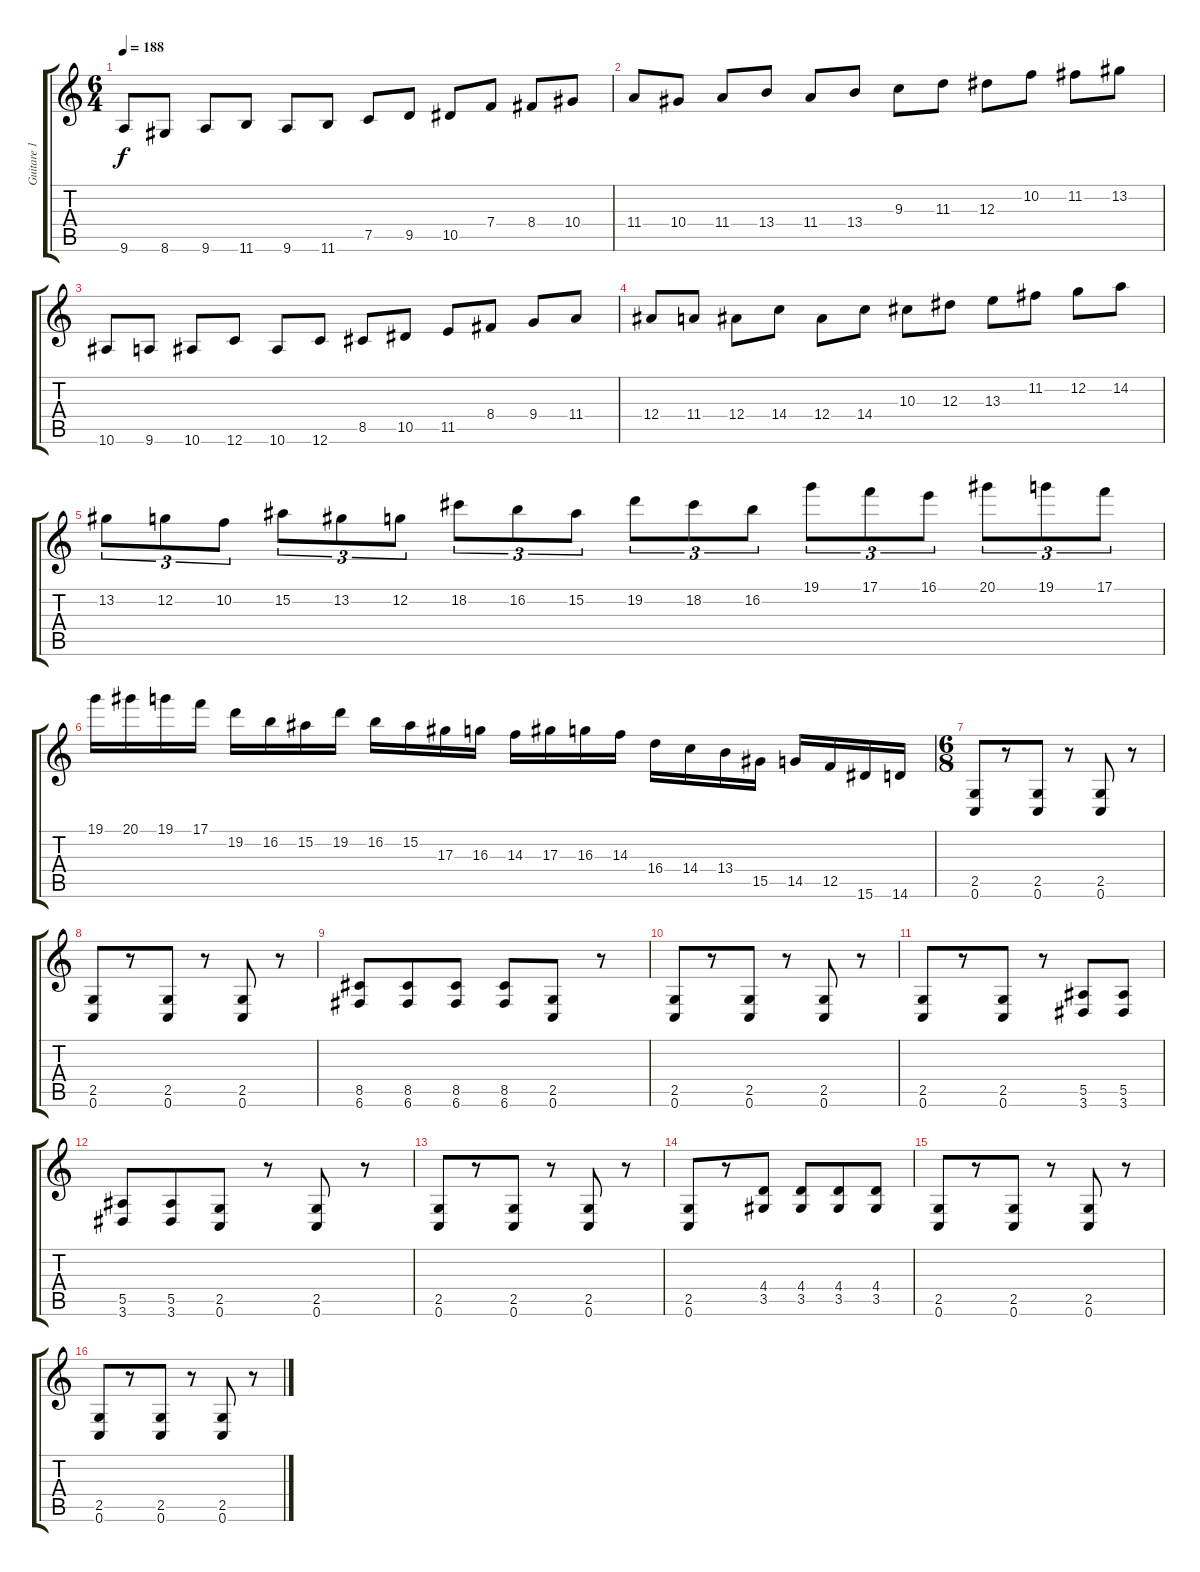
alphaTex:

\track ("Guitare 1" "Guitare 1") {instrument overdrivenguitar}
\staff {score tabs}
\tuning (C4 G3 Eb3 Bb2 F2 C2) {hide}
\ts (6 4)
\tempo 188
\clef g2
\ks c
9.6.8{dy f} 8.6.8 9.6.8 11.6.8 9.6.8 11.6.8 7.5.8 9.5.8 10.5.8 7.4.8 8.4.8 10.4.8 |
11.4.8 10.4.8 11.4.8 13.4.8 11.4.8 13.4.8 9.3.8 11.3.8 12.3.8 10.2.8 11.2.8 13.2.8 |
10.6.8 9.6.8 10.6.8 12.6.8 10.6.8 12.6.8 8.5.8 10.5.8 11.5.8 8.4.8 9.4.8 11.4.8 |
12.4.8 11.4.8 12.4.8 14.4.8 12.4.8 14.4.8 10.3.8 12.3.8 13.3.8 11.2.8 12.2.8 14.2.8 |
13.2.8{tu (3 2)} 12.2.8{tu (3 2)} 10.2.8{tu (3 2)} 15.2.8{tu (3 2)} 13.2.8{tu (3 2)} 12.2.8{tu (3 2)} 18.2.8{tu (3 2)} 16.2.8{tu (3 2)} 15.2.8{tu (3 2)} 19.2.8{tu (3 2)} 18.2.8{tu (3 2)} 16.2.8{tu (3 2)} 19.1.8{tu (3 2)} 17.1.8{tu (3 2)} 16.1.8{tu (3 2)} 20.1.8{tu (3 2)} 19.1.8{tu (3 2)} 17.1.8{tu (3 2)} |
19.1.16 20.1.16 19.1.16 17.1.16 19.2.16 16.2.16 15.2.16 19.2.16 16.2.16 15.2.16 17.3.16 16.3.16 14.3.16 17.3.16 16.3.16 14.3.16 16.4.16 14.4.16 13.4.16 15.5.16 14.5.16 12.5.16 15.6.16 14.6.16 |
\ts (6 8)
(2.5 0.6).8 r.8 (2.5 0.6).8 r.8 (2.5 0.6).8 r.8 |
(2.5 0.6).8 r.8 (2.5 0.6).8 r.8 (2.5 0.6).8 r.8 |
(8.5 6.6).8 (8.5 6.6).8 (8.5 6.6).8 (8.5 6.6).8 (2.5 0.6).8 r.8 |
(2.5 0.6).8 r.8 (2.5 0.6).8 r.8 (2.5 0.6).8 r.8 |
(2.5 0.6).8 r.8 (2.5 0.6).8 r.8 (5.5 3.6).8 (5.5 3.6).8 |
(5.5 3.6).8 (5.5 3.6).8 (2.5 0.6).8 r.8 (2.5 0.6).8 r.8 |
(2.5 0.6).8 r.8 (2.5 0.6).8 r.8 (2.5 0.6).8 r.8 |
(2.5 0.6).8 r.8 (4.4 3.5).8 (4.4 3.5).8 (4.4 3.5).8 (4.4 3.5).8 |
(2.5 0.6).8 r.8 (2.5 0.6).8 r.8 (2.5 0.6).8 r.8 |
(2.5 0.6).8 r.8 (2.5 0.6).8 r.8 (2.5 0.6).8 r.8
